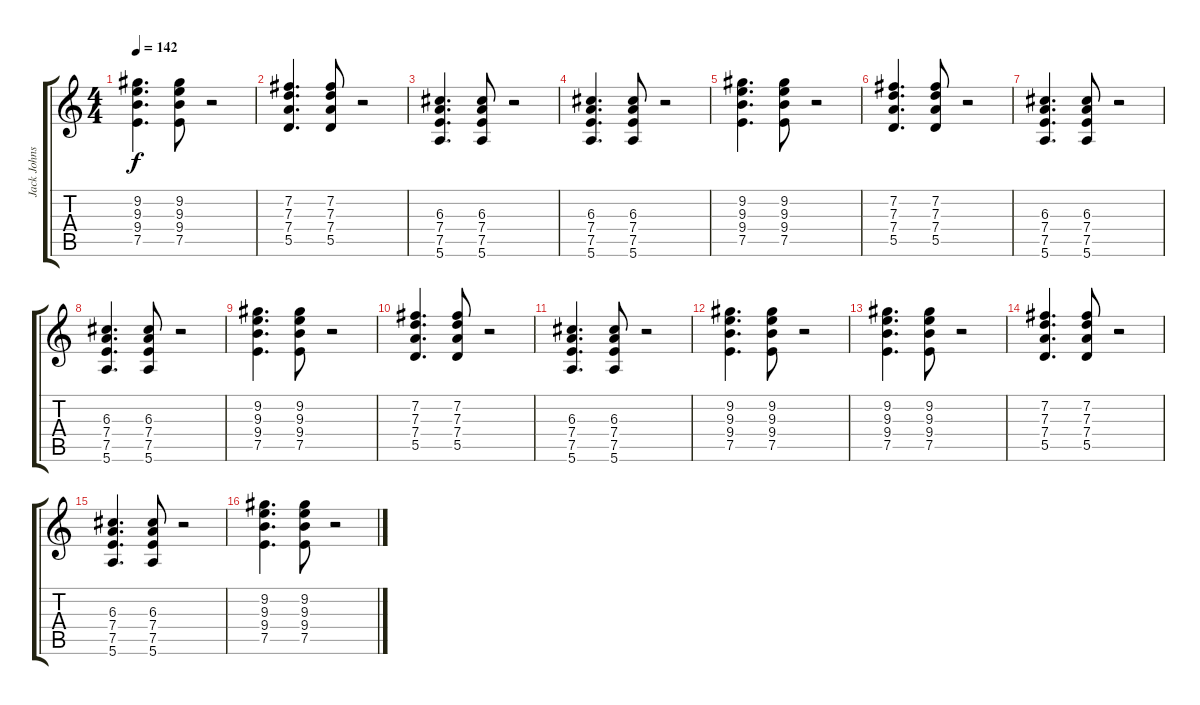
\track ("Jack Johnson" "Jack Johns") {instrument acousticguitarsteel}
\staff {score tabs}
\tuning (E4 B3 G3 D3 A2 E2) {hide}
\ts (4 4)
\tempo 142
\clef g2
\ks c
(9.2 9.3 9.4 7.5).4{d dy f} (9.2 9.3 9.4 7.5).8 r.2 |
(7.2 7.3 7.4 5.5).4{d} (7.2 7.3 7.4 5.5).8 r.2 |
(6.3 7.4 7.5 5.6).4{d} (6.3 7.4 7.5 5.6).8 r.2 |
(6.3 7.4 7.5 5.6).4{d} (6.3 7.4 7.5 5.6).8 r.2 |
(9.2 9.3 9.4 7.5).4{d} (9.2 9.3 9.4 7.5).8 r.2 |
(7.2 7.3 7.4 5.5).4{d} (7.2 7.3 7.4 5.5).8 r.2 |
(6.3 7.4 7.5 5.6).4{d} (6.3 7.4 7.5 5.6).8 r.2 |
(6.3 7.4 7.5 5.6).4{d} (6.3 7.4 7.5 5.6).8 r.2 |
(9.2 9.3 9.4 7.5).4{d} (9.2 9.3 9.4 7.5).8 r.2 |
(7.2 7.3 7.4 5.5).4{d} (7.2 7.3 7.4 5.5).8 r.2 |
(6.3 7.4 7.5 5.6).4{d} (6.3 7.4 7.5 5.6).8 r.2 |
(9.2 9.3 9.4 7.5).4{d} (9.2 9.3 9.4 7.5).8 r.2 |
(9.2 9.3 9.4 7.5).4{d} (9.2 9.3 9.4 7.5).8 r.2 |
(7.2 7.3 7.4 5.5).4{d} (7.2 7.3 7.4 5.5).8 r.2 |
(6.3 7.4 7.5 5.6).4{d} (6.3 7.4 7.5 5.6).8 r.2 |
(9.2 9.3 9.4 7.5).4{d} (9.2 9.3 9.4 7.5).8 r.2
